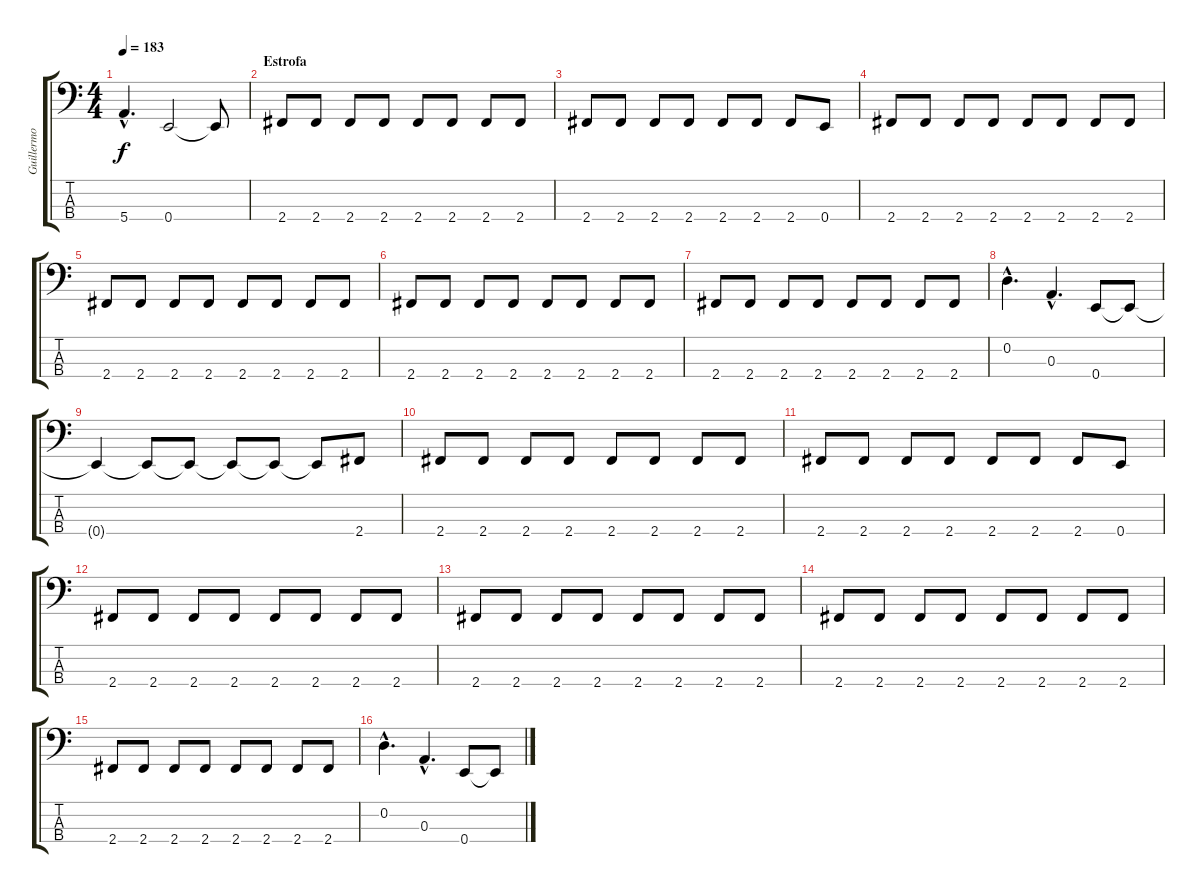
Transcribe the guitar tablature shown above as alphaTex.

\track ("Guillermo Sanchez" "Guillermo ") {instrument electricbassfinger}
\staff {score tabs}
\tuning (G2 D2 A1 E1) {hide}
\ts (4 4)
\tempo 183
\clef f4
\ks c
5.4{hac t}.4{d dy f} 0.4.2 0.4{t}.8 |
\section ("" "Estrofa")
2.4.8 2.4.8 2.4.8 2.4.8 2.4.8 2.4.8 2.4.8 2.4.8 |
2.4.8 2.4.8 2.4.8 2.4.8 2.4.8 2.4.8 2.4.8 0.4.8 |
2.4.8 2.4.8 2.4.8 2.4.8 2.4.8 2.4.8 2.4.8 2.4.8 |
2.4.8 2.4.8 2.4.8 2.4.8 2.4.8 2.4.8 2.4.8 2.4.8 |
2.4.8 2.4.8 2.4.8 2.4.8 2.4.8 2.4.8 2.4.8 2.4.8 |
2.4.8 2.4.8 2.4.8 2.4.8 2.4.8 2.4.8 2.4.8 2.4.8 |
0.2{hac}.4{d} 0.3{hac}.4{d} 0.4.8 0.4{t}.8 |
0.4{t}.4 0.4{t}.8 0.4{t}.8 0.4{t}.8 0.4{t}.8 0.4{t}.8 2.4.8 |
2.4.8 2.4.8 2.4.8 2.4.8 2.4.8 2.4.8 2.4.8 2.4.8 |
2.4.8 2.4.8 2.4.8 2.4.8 2.4.8 2.4.8 2.4.8 0.4.8 |
2.4.8 2.4.8 2.4.8 2.4.8 2.4.8 2.4.8 2.4.8 2.4.8 |
2.4.8 2.4.8 2.4.8 2.4.8 2.4.8 2.4.8 2.4.8 2.4.8 |
2.4.8 2.4.8 2.4.8 2.4.8 2.4.8 2.4.8 2.4.8 2.4.8 |
2.4.8 2.4.8 2.4.8 2.4.8 2.4.8 2.4.8 2.4.8 2.4.8 |
0.2{hac}.4{d} 0.3{hac}.4{d} 0.4.8 0.4{t}.8
